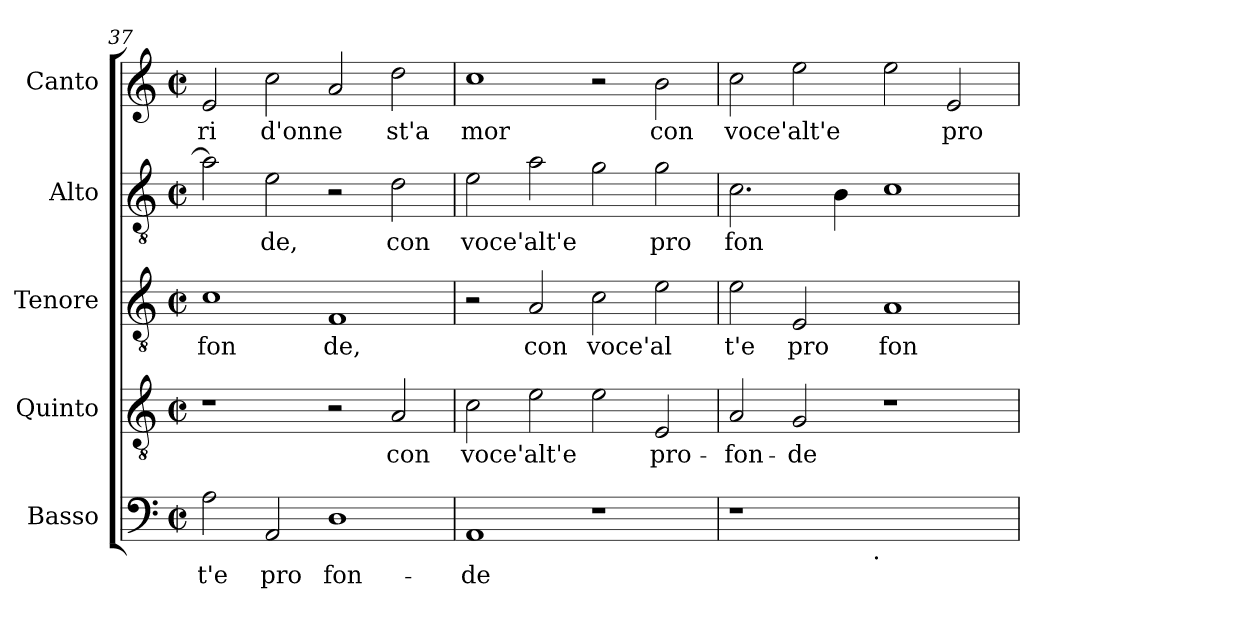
**kern	**text	**kern	**text	**kern	**text	**kern	**text	**kern	**text
*part5	*part5	*part4	*part4	*part3	*part3	*part2	*part2	*part1	*part1
*staff5	*staff5	*staff4	*staff4	*staff3	*staff3	*staff2	*staff2	*staff1	*staff1
*I"Basso	*	*I"Quinto	*	*I"Tenore	*	*I"Alto	*	*I"Canto	*
*clefF4	*	*clefGv2	*	*clefGv2	*	*clefGv2	*	*clefG2	*
*k[]	*	*k[]	*	*k[]	*	*k[]	*	*k[]	*
*C:	*	*C:	*	*C:	*	*C:	*	*C:	*
*M2/2	*	*M2/2	*	*M2/2	*	*M2/2	*	*M2/2	*
*met(c|)	*	*met(c|)	*	*met(c|)	*	*met(c|)	*	*met(c|)	*
=37	=37	=37	=37	=37	=37	=37	=37	=37	=37
!	!LO:LY:b:rj	!	!	!	!LO:LY:b:cj	!	!LO:LY:b:cj	!	!LO:LY:b:cj
2A\	-t'e	1r	.	1c	fon	2a\]	.	2e/	ri
!	!LO:LY:b:rj	!	!	!	!	!	!LO:LY:b:cj	!	!LO:LY:b:cj
2AA/	pro	.	.	.	.	2e\	de,	2cc\	d'onne
!	!LO:LY:b:rj	!	!	!	!LO:LY:b:cj	!	!	!	!LO:LY:b:cj
1D	fon-	2r	.	1F	de,	2r	.	2a/	.
!	!	!	!LO:LY:b:rj	!	!	!	!LO:LY:b:cj	!	!LO:LY:b:cj
.	.	2A/	con	.	.	2d\	con	2dd\	st'a
=38	=38	=38	=38	=38	=38	=38	=38	=38	=38
!	!LO:LY:b:rj	!	!LO:LY:b:rj	!	!	!	!LO:LY:b:cj	!	!LO:LY:b:cj
1AA	-de	2c\	voce'alt'e	2r	.	2e\	voce'alt'e	1cc	mor
!	!	!	!LO:LY:b:rj	!	!LO:LY:b:cj	!	!LO:LY:b:cj	!	!
.	.	2e\	.	2A/	con	2a\	.	.	.
!	!	!	!LO:LY:b:rj	!	!LO:LY:b:cj	!	!LO:LY:b:cj	!	!
1r	.	2e\	.	2c\	voce'al	2g\	.	2r	.
!	!	!	!LO:LY:b:rj	!	!LO:LY:b:cj	!	!LO:LY:b:cj	!	!LO:LY:b:cj
.	.	2E/	pro-	2e\	.	2g\	pro	2b\	con
=39	=39	=39	=39	=39	=39	=39	=39	=39	=39
!	!	!	!LO:LY:b:rj	!	!LO:LY:b:cj	!	!LO:LY:b:cj	!	!LO:LY:b:cj
*^	*	*	*	*	*	*	*	*	*
1r	2ryy	.	2A/	-fon-	2e\	t'e	2.c\	fon	2cc\	voce'alt'e
!	!	!	!	!LO:LY:b:rj	!	!LO:LY:b:cj	!	!	!	!LO:LY:b:cj
.	4...ryy	.	2G/	-de	2E/	pro	.	.	2ee\	.
!	!	!	!	!	!	!	!	!LO:LY:b:cj	!	!
.	.	.	.	.	.	.	4B\	.	.	.
!	!LO:TX:b:t=.	!	!	!	!	!	!	!	!	!
.	1ryy	.	.	.	.	.	.	.	.	.
!	!	!	!	!	!	!LO:LY:b:cj	!	!LO:LY:b:cj	!	!LO:LY:b:cj
1ryy	.	.	1r	.	1A	fon	1c	.	2ee\	.
!	!	!	!	!	!	!	!	!	!	!LO:LY:b:cj
.	.	.	.	.	.	.	.	.	2e/	pro
.	32ryy	.	.	.	.	.	.	.	.	.
*v	*v	*	*	*	*	*	*	*	*	*
=	=	=	=	=	=	=	=	=	=
*-	*-	*-	*-	*-	*-	*-	*-	*-	*-
